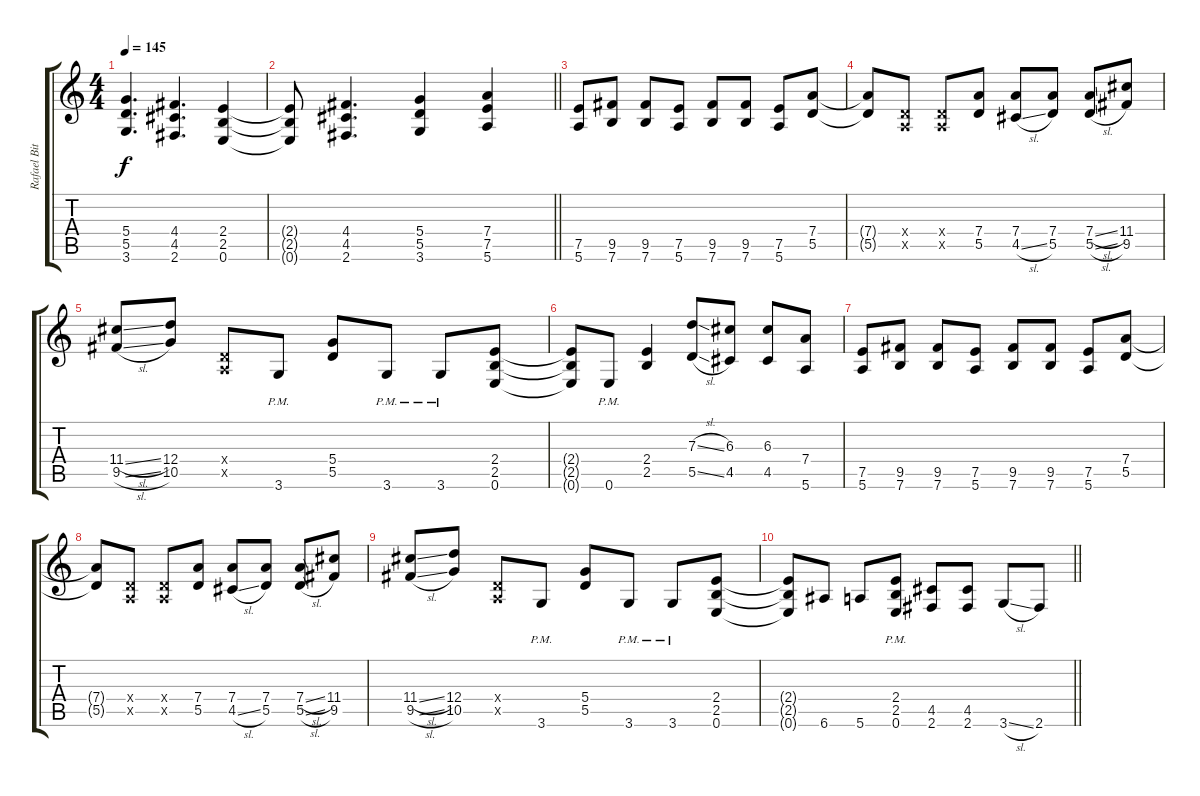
\track ("Rafael Bittencourt" "Rafael Bit") {instrument distortionguitar}
\staff {score tabs}
\tuning (E4 B3 G3 D3 A2 E2) {hide}
\ts (4 4)
\tempo 145
\clef g2
\ks c
(5.4 5.5 3.6).4{d dy f} (4.4 4.5 2.6).4{d} (2.4 2.5 0.6).4 |
\barLineRight lightlight
(2.4{t} 2.5{t} 0.6{t}).8 (4.4 4.5 2.6).4{d} (5.4 5.5 3.6).4 (7.4 7.5 5.6).4 |
(7.5 5.6).8 (9.5 7.6).8 (9.5 7.6).8 (7.5 5.6).8 (9.5 7.6).8 (9.5 7.6).8 (7.5 5.6).8 (7.4 5.5).8 |
(7.4{t} 5.5{t}).8 (0.4{x} 0.5{x}).8 (0.4{x} 0.5{x}).8 (7.4 5.5).8 (7.4 4.5{sl}).8 (7.4 5.5).8 (7.4{sl} 5.5{sl}).8 (11.4 9.5).8 |
(11.4{sl} 9.5{sl}).8 (12.4 10.5).8 (0.4{x} 0.5{x}).8 3.6{pm}.8 (5.4 5.5).8 3.6{pm}.8 3.6{pm}.8 (2.4 2.5 0.6).8 |
(2.4{t} 2.5{t} 0.6{t}).8 0.6{pm}.8 (2.4 2.5).4 (7.3{sl} 5.5{sl}).8 (6.3 4.5).8 (6.3 4.5).8 (7.4 5.6).8 |
(7.5 5.6).8 (9.5 7.6).8 (9.5 7.6).8 (7.5 5.6).8 (9.5 7.6).8 (9.5 7.6).8 (7.5 5.6).8 (7.4 5.5).8 |
(7.4{t} 5.5{t}).8 (0.4{x} 0.5{x}).8 (0.4{x} 0.5{x}).8 (7.4 5.5).8 (7.4 4.5{sl}).8 (7.4 5.5).8 (7.4{sl} 5.5{sl}).8 (11.4 9.5).8 |
(11.4{sl} 9.5{sl}).8 (12.4 10.5).8 (0.4{x} 0.5{x}).8 3.6{pm}.8 (5.4 5.5).8 3.6{pm}.8 3.6{pm}.8 (2.4 2.5 0.6).8 |
\barLineRight lightlight
(2.4{t} 2.5{t} 0.6{t}).8 6.6.8 5.6.8 (2.4{pm} 2.5{pm} 0.6{pm}).8 (4.5 2.6).8 (4.5 2.6).8 3.6{sl}.8 2.6.8
